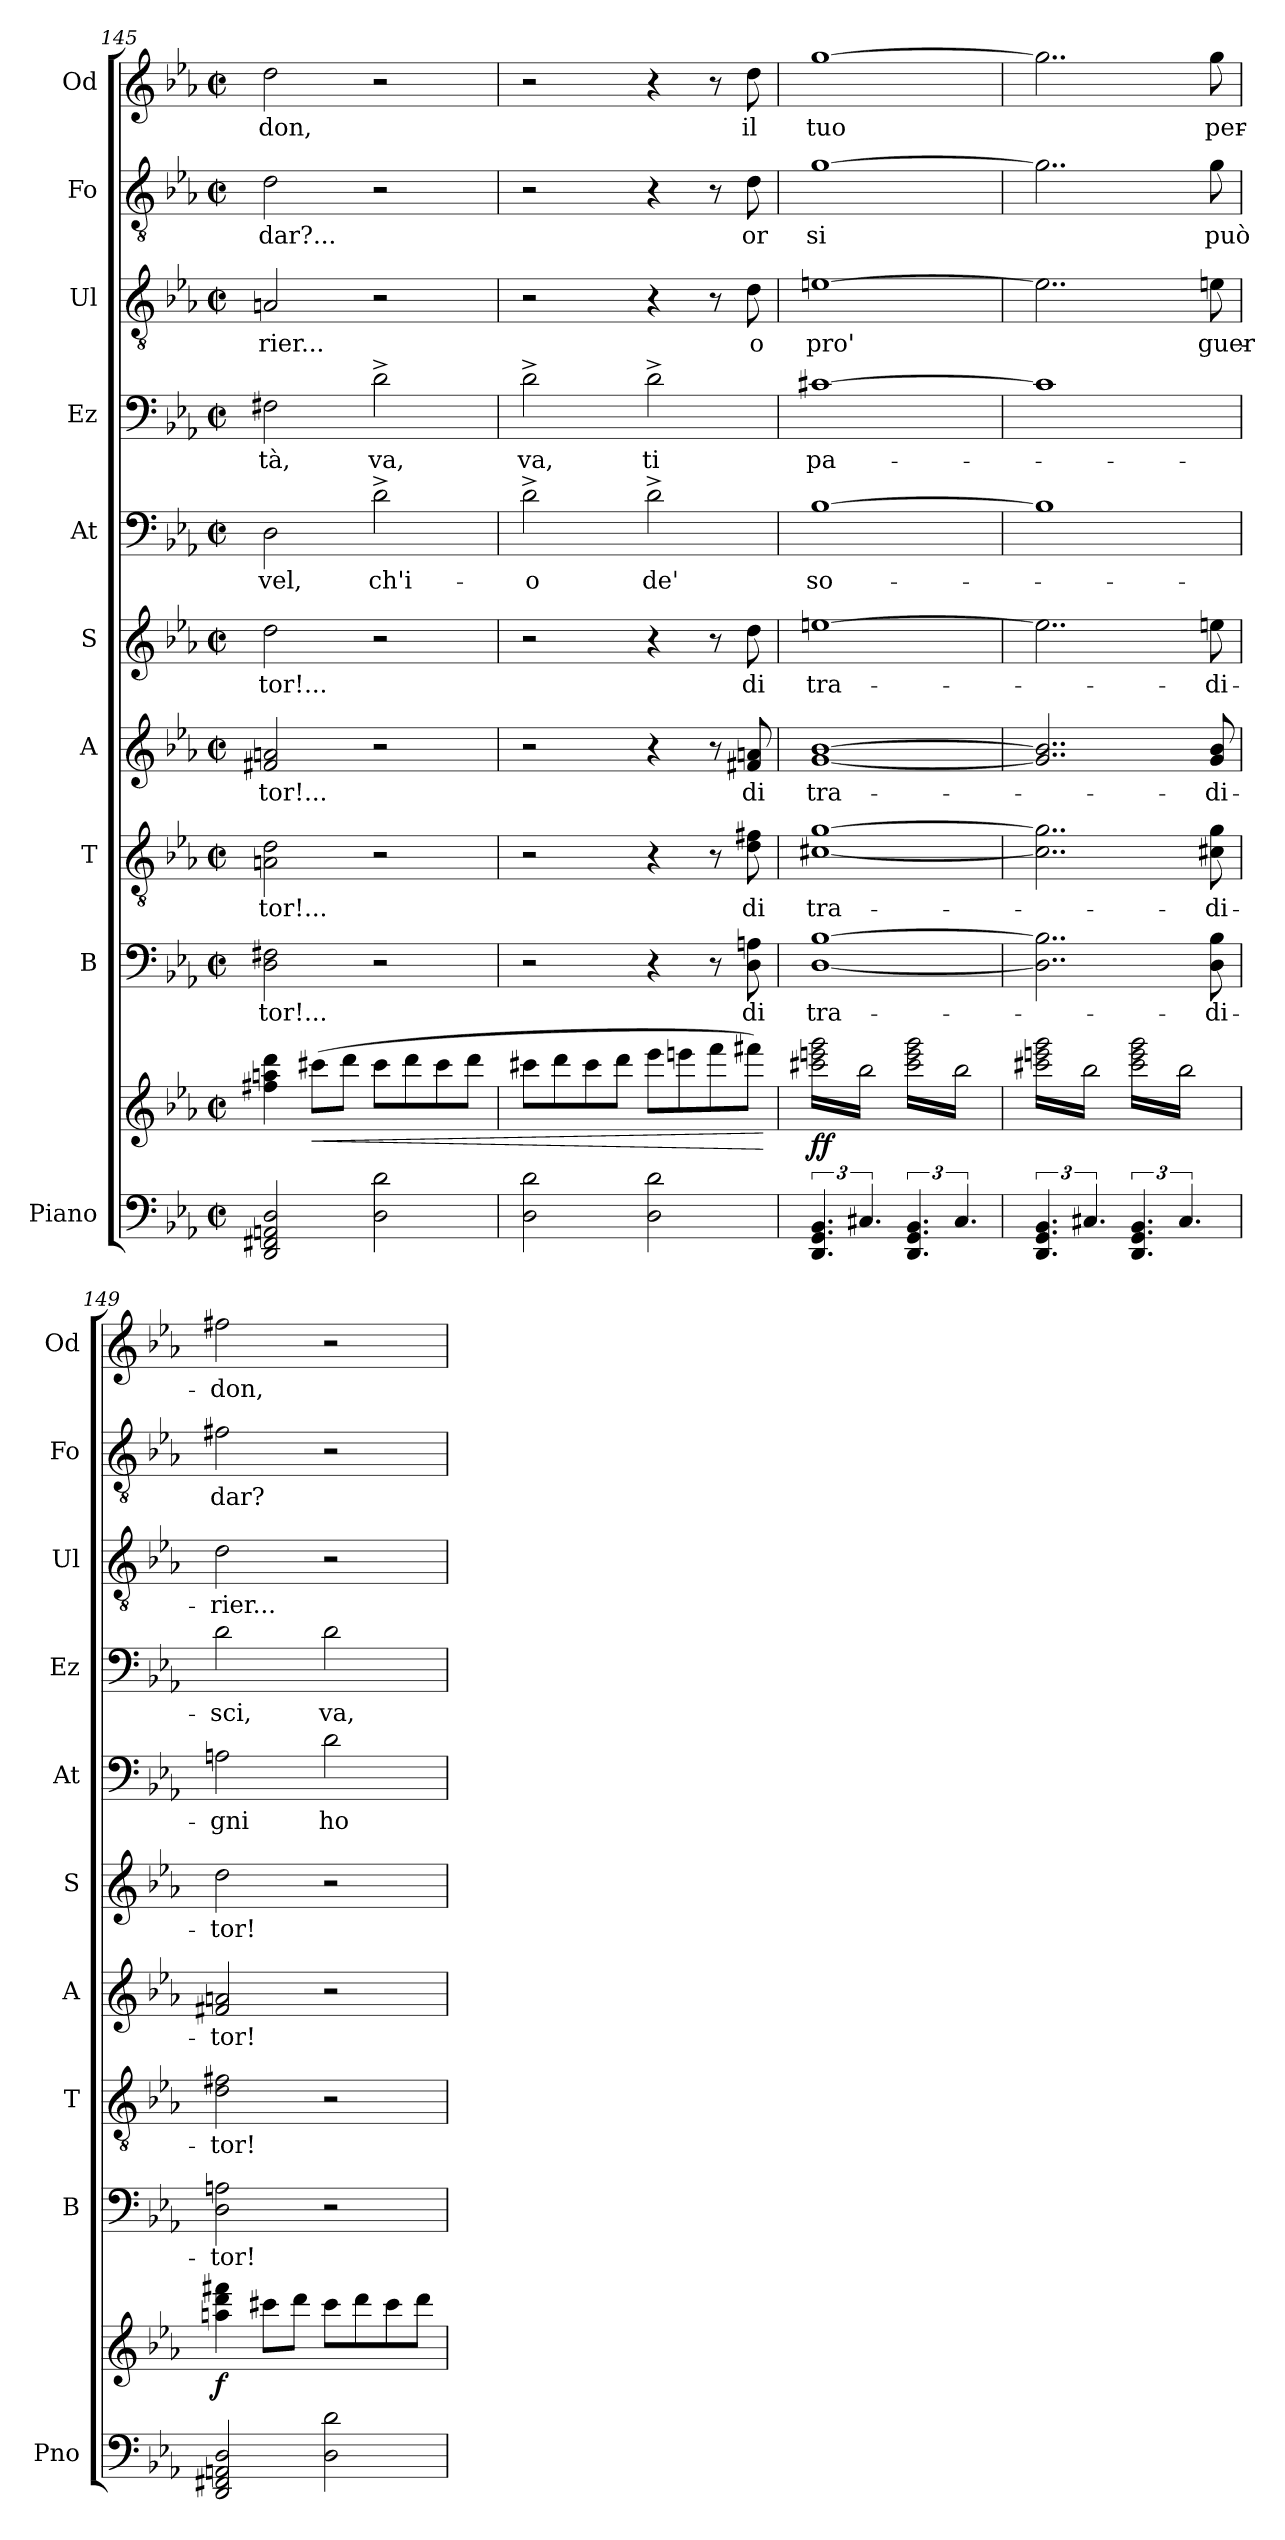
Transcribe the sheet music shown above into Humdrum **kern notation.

**kern	**kern	**dynam	**kern	**text	**kern	**text	**kern	**text	**kern	**text	**kern	**text	**kern	**text	**kern	**text	**kern	**text	**kern	**text
*part10	*part10	*part10	*part9	*part9	*part8	*part8	*part7	*part7	*part6	*part6	*part5	*part5	*part4	*part4	*part3	*part3	*part2	*part2	*part1	*part1
*staff11	*staff10	*staff10/11	*staff9	*staff9	*staff8	*staff8	*staff7	*staff7	*staff6	*staff6	*staff5	*staff5	*staff4	*staff4	*staff3	*staff3	*staff2	*staff2	*staff1	*staff1
*I"Piano	*	*	*I"B	*	*I"T	*	*I"A	*	*I"S	*	*I"At	*	*I"Ez	*	*I"Ul	*	*I"Fo	*	*I"Od	*
*I'Pno	*	*	*I'B	*	*I'T	*	*I'A	*	*I'S	*	*I'At	*	*I'Ez	*	*I'Ul	*	*I'Fo	*	*I'Od	*
!!LO:PB:g=z
*clefF4	*clefG2	*	*clefF4	*	*clefGv2	*	*clefG2	*	*clefG2	*	*clefF4	*	*clefF4	*	*clefGv2	*	*clefGv2	*	*clefG2	*
*k[b-e-a-]	*k[b-e-a-]	*	*k[b-e-a-]	*	*k[b-e-a-]	*	*k[b-e-a-]	*	*k[b-e-a-]	*	*k[b-e-a-]	*	*k[b-e-a-]	*	*k[b-e-a-]	*	*k[b-e-a-]	*	*k[b-e-a-]	*
*M2/2	*M2/2	*	*M2/2	*	*M2/2	*	*M2/2	*	*M2/2	*	*M2/2	*	*M2/2	*	*M2/2	*	*M2/2	*	*M2/2	*
*met(c|)	*met(c|)	*	*met(c|)	*	*met(c|)	*	*met(c|)	*	*met(c|)	*	*met(c|)	*	*met(c|)	*	*met(c|)	*	*met(c|)	*	*met(c|)	*
=145	=145	=145	=145	=145	=145	=145	=145	=145	=145	=145	=145	=145	=145	=145	=145	=145	=145	=145	=145	=145
!	!	!	!	!LO:LY:b	!	!LO:LY:b	!	!LO:LY:b	!	!LO:LY:b	!	!LO:LY:b	!	!LO:LY:b	!	!LO:LY:b	!	!LO:LY:b	!	!LO:LY:b
2DD/ 2FF#X/ 2AAn/ 2D/	4ff#X\ 4aan\ 4ddd\	.	2D\ 2F#X!\	-tor!...	2An!\ 2d\	-tor!...	2f#X/ 2an!/	-tor!...	2dd\	-tor!...	2D\	vel,	2F#X\	-tà,	2An/	-rier...	2d\	dar?...	2dd\	-don,
!	!	!LO:HP:b	!	!	!	!	!	!	!	!	!	!	!	!	!	!	!	!	!	!
.	(>8ccc#X\L	<	.	.	.	.	.	.	.	.	.	.	.	.	.	.	.	.	.	.
.	8ddd\J	.	.	.	.	.	.	.	.	.	.	.	.	.	.	.	.	.	.	.
!	!	!	!	!	!	!	!	!	!	!	!	!LO:LY:b	!	!LO:LY:b	!	!	!	!	!	!
2D\ 2d\	8ccc#\L	.	2r	.	2r	.	2r	.	2r	.	2d^\	ch'i-	2d^\	va,	2r	.	2r	.	2r	.
.	8ddd\	.	.	.	.	.	.	.	.	.	.	.	.	.	.	.	.	.	.	.
.	8ccc#\	.	.	.	.	.	.	.	.	.	.	.	.	.	.	.	.	.	.	.
.	8ddd\J	.	.	.	.	.	.	.	.	.	.	.	.	.	.	.	.	.	.	.
=146	=146	=146	=146	=146	=146	=146	=146	=146	=146	=146	=146	=146	=146	=146	=146	=146	=146	=146	=146	=146
!	!	!	!	!	!	!	!	!	!	!	!	!LO:LY:b	!	!LO:LY:b	!	!	!	!	!	!
2D\ 2d\	8ccc#X\L	.	2r	.	2r	.	2r	.	2r	.	2d^\	-o	2d^\	va,	2r	.	2r	.	2r	.
.	8ddd\	.	.	.	.	.	.	.	.	.	.	.	.	.	.	.	.	.	.	.
.	8ccc#\	.	.	.	.	.	.	.	.	.	.	.	.	.	.	.	.	.	.	.
.	8ddd\J	.	.	.	.	.	.	.	.	.	.	.	.	.	.	.	.	.	.	.
!	!	!	!	!	!	!	!	!	!	!	!	!LO:LY:b	!	!LO:LY:b	!	!	!	!	!	!
2D\ 2d\	8eee-\L	.	4r	.	4r	.	4r	.	4r	.	2d^\	de'	2d^\	ti	4r	.	4r	.	4r	.
.	8eeen\	.	.	.	.	.	.	.	.	.	.	.	.	.	.	.	.	.	.	.
.	8fff\	.	8r	.	8r	.	8r	.	8r	.	.	.	.	.	8r	.	8r	.	8r	.
!	!	!	!	!LO:LY:b	!	!LO:LY:b	!	!LO:LY:b	!	!LO:LY:b	!	!	!	!	!	!LO:LY:b	!	!LO:LY:b	!	!LO:LY:b
.	8fff#X\J)	.	8D\ 8An!\	di	8d!\ 8f#X\	di	8f#X/ 8an!/	di	8dd\	di	.	.	.	.	8d\	o	8d\	or	8dd\	il
.	.	[	.	.	.	.	.	.	.	.	.	.	.	.	.	.	.	.	.	.
=147	=147	=147	=147	=147	=147	=147	=147	=147	=147	=147	=147	=147	=147	=147	=147	=147	=147	=147	=147	=147
!	!	!LO:DY:b	!	!LO:LY:b	!	!LO:LY:b	!	!LO:LY:b	!	!LO:LY:b	!	!LO:LY:b	!	!LO:LY:b	!	!LO:LY:b	!	!LO:LY:b	!	!LO:LY:b
*	*tremolo	*	*	*	*	*	*	*	*	*	*	*	*	*	*	*	*	*	*	*
6.DD/ 6.GG/ 6.BB-/	16ccc#X\ 16eeen\ 16ggg\LL	ff	[1D [1B-!	tra-	[1c#X! [1g	tra-	[1g [1b-!	tra-	[1een	tra-	[1B-	so-	[1c#X	pa-	[1en	pro'	[1g	si	[1gg	tuo
.	16bb-\	.	.	.	.	.	.	.	.	.	.	.	.	.	.	.	.	.	.	.
.	16ccc#X\ 16eeen\ 16ggg\	.	.	.	.	.	.	.	.	.	.	.	.	.	.	.	.	.	.	.
.	16bb-\	.	.	.	.	.	.	.	.	.	.	.	.	.	.	.	.	.	.	.
6.C#X/	16ccc#X\ 16eeen\ 16ggg\	.	.	.	.	.	.	.	.	.	.	.	.	.	.	.	.	.	.	.
.	16bb-\	.	.	.	.	.	.	.	.	.	.	.	.	.	.	.	.	.	.	.
.	16ccc#X\ 16eeen\ 16ggg\	.	.	.	.	.	.	.	.	.	.	.	.	.	.	.	.	.	.	.
.	16bb-\JJ	.	.	.	.	.	.	.	.	.	.	.	.	.	.	.	.	.	.	.
6.DD/ 6.GG/ 6.BB-/	16ccc#\ 16eee\ 16ggg\LL	.	.	.	.	.	.	.	.	.	.	.	.	.	.	.	.	.	.	.
.	16bb-\	.	.	.	.	.	.	.	.	.	.	.	.	.	.	.	.	.	.	.
.	16ccc#\ 16eee\ 16ggg\	.	.	.	.	.	.	.	.	.	.	.	.	.	.	.	.	.	.	.
.	16bb-\	.	.	.	.	.	.	.	.	.	.	.	.	.	.	.	.	.	.	.
6.C#/	16ccc#\ 16eee\ 16ggg\	.	.	.	.	.	.	.	.	.	.	.	.	.	.	.	.	.	.	.
.	16bb-\	.	.	.	.	.	.	.	.	.	.	.	.	.	.	.	.	.	.	.
.	16ccc#\ 16eee\ 16ggg\	.	.	.	.	.	.	.	.	.	.	.	.	.	.	.	.	.	.	.
.	16bb-\JJ	.	.	.	.	.	.	.	.	.	.	.	.	.	.	.	.	.	.	.
=148	=148	=148	=148	=148	=148	=148	=148	=148	=148	=148	=148	=148	=148	=148	=148	=148	=148	=148	=148	=148
6.DD/ 6.GG/ 6.BB-/	16ccc#X\ 16eeen\ 16ggg\LL	.	2..D\] 2..B-!\]	.	2..c#!\] 2..g\]	.	2..g/] 2..b-!/]	.	2..ee\]	.	1B-]	.	1c#]	.	2..e\]	.	2..g\]	.	2..gg\]	.
.	16bb-\	.	.	.	.	.	.	.	.	.	.	.	.	.	.	.	.	.	.	.
.	16ccc#X\ 16eeen\ 16ggg\	.	.	.	.	.	.	.	.	.	.	.	.	.	.	.	.	.	.	.
.	16bb-\	.	.	.	.	.	.	.	.	.	.	.	.	.	.	.	.	.	.	.
6.C#X/	16ccc#X\ 16eeen\ 16ggg\	.	.	.	.	.	.	.	.	.	.	.	.	.	.	.	.	.	.	.
.	16bb-\	.	.	.	.	.	.	.	.	.	.	.	.	.	.	.	.	.	.	.
.	16ccc#X\ 16eeen\ 16ggg\	.	.	.	.	.	.	.	.	.	.	.	.	.	.	.	.	.	.	.
.	16bb-\JJ	.	.	.	.	.	.	.	.	.	.	.	.	.	.	.	.	.	.	.
6.DD/ 6.GG/ 6.BB-/	16ccc#\ 16eee\ 16ggg\LL	.	.	.	.	.	.	.	.	.	.	.	.	.	.	.	.	.	.	.
.	16bb-\	.	.	.	.	.	.	.	.	.	.	.	.	.	.	.	.	.	.	.
.	16ccc#\ 16eee\ 16ggg\	.	.	.	.	.	.	.	.	.	.	.	.	.	.	.	.	.	.	.
.	16bb-\	.	.	.	.	.	.	.	.	.	.	.	.	.	.	.	.	.	.	.
6.C#/	16ccc#\ 16eee\ 16ggg\	.	.	.	.	.	.	.	.	.	.	.	.	.	.	.	.	.	.	.
.	16bb-\	.	.	.	.	.	.	.	.	.	.	.	.	.	.	.	.	.	.	.
!	!	!	!	!LO:LY:b	!	!LO:LY:b	!	!LO:LY:b	!	!LO:LY:b	!	!	!	!	!	!LO:LY:b	!	!LO:LY:b	!	!LO:LY:b
.	16ccc#\ 16eee\ 16ggg\	.	8D\ 8B-!\	-di-	8c#X!\ 8g\	-di-	8g/ 8b-!/	-di-	8een\	-di-	.	.	.	.	8en\	guer-	8g\	può	8gg\	per-
.	16bb-\JJ	.	.	.	.	.	.	.	.	.	.	.	.	.	.	.	.	.	.	.
*	*Xtremolo	*	*	*	*	*	*	*	*	*	*	*	*	*	*	*	*	*	*	*
=149	=149	=149	=149	=149	=149	=149	=149	=149	=149	=149	=149	=149	=149	=149	=149	=149	=149	=149	=149	=149
!	!	!LO:DY:b	!	!LO:LY:b	!	!LO:LY:b	!	!LO:LY:b	!	!LO:LY:b	!	!LO:LY:b	!	!LO:LY:b	!	!LO:LY:b	!	!LO:LY:b	!	!LO:LY:b
2DD/ 2FF#X/ 2AAn/ 2D/	4aan\ 4ddd\ 4fff#X\	f	2D\ 2An!\	-tor!	2d!\ 2f#X\	-tor!	2f#X/ 2an!/	-tor!	2dd\	-tor!	2An\	-gni	2d\	-sci,	2d\	-rier...	2f#X\	dar?	2ff#X\	-don,
.	.	.	.	.	.	.	.	.	.	.	.	.	.	.	.	.	.	.	.	.
.	.	.	.	.	.	.	.	.	.	.	.	.	.	.	.	.	.	.	.	.
.	.	.	.	.	.	.	.	.	.	.	.	.	.	.	.	.	.	.	.	.
.	8ccc#X\L	.	.	.	.	.	.	.	.	.	.	.	.	.	.	.	.	.	.	.
.	8ddd\J	.	.	.	.	.	.	.	.	.	.	.	.	.	.	.	.	.	.	.
!	!	!	!	!	!	!	!	!	!	!	!	!LO:LY:b	!	!LO:LY:b	!	!	!	!	!	!
2D\ 2d\	8ccc#\L	.	2r	.	2r	.	2r	.	2r	.	2d\	ho	2d\	va,	2r	.	2r	.	2r	.
.	8ddd\	.	.	.	.	.	.	.	.	.	.	.	.	.	.	.	.	.	.	.
.	8ccc#\	.	.	.	.	.	.	.	.	.	.	.	.	.	.	.	.	.	.	.
.	8ddd\J	.	.	.	.	.	.	.	.	.	.	.	.	.	.	.	.	.	.	.
=	=	=	=	=	=	=	=	=	=	=	=	=	=	=	=	=	=	=	=	=
*-	*-	*-	*-	*-	*-	*-	*-	*-	*-	*-	*-	*-	*-	*-	*-	*-	*-	*-	*-	*-
